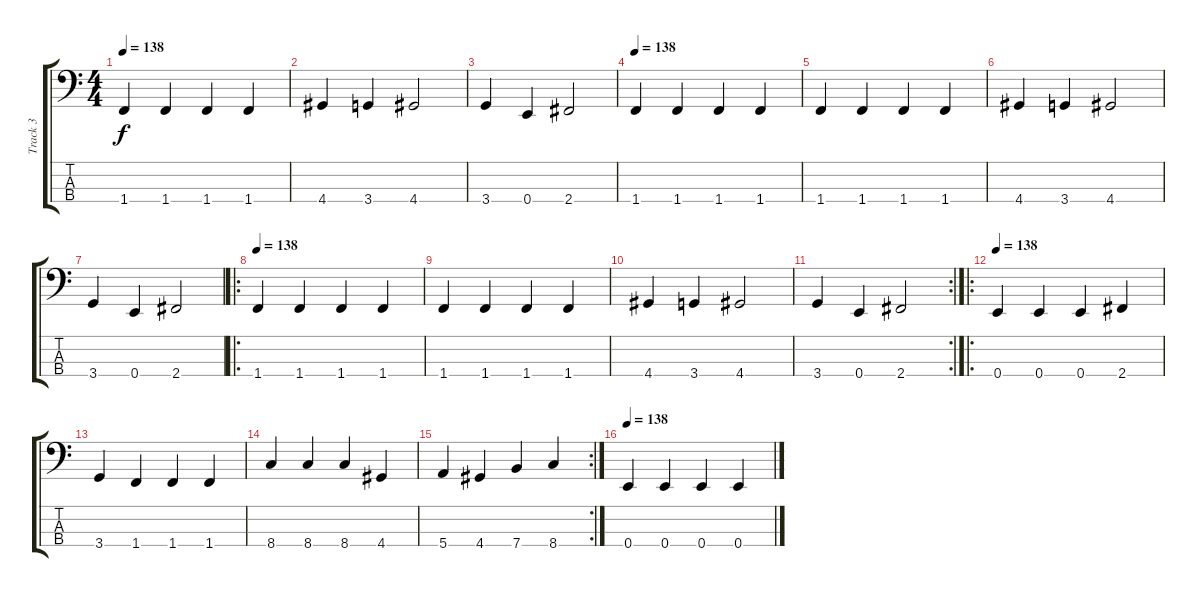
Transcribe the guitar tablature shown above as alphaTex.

\track ("Track 3" "Track 3") {instrument electricbassfinger}
\staff {score tabs}
\tuning (G2 D2 A1 E1) {hide}
\ts (4 4)
\tempo 138
\clef f4
\ks c
1.4.4{dy f} 1.4.4 1.4.4 1.4.4 |
4.4.4 3.4.4 4.4.2 |
3.4.4 0.4.4 2.4.2 |
\tempo 138
1.4.4 1.4.4 1.4.4 1.4.4 |
1.4.4 1.4.4 1.4.4 1.4.4 |
4.4.4 3.4.4 4.4.2 |
3.4.4 0.4.4 2.4.2 |
\ro
\tempo 138
1.4.4 1.4.4 1.4.4 1.4.4 |
1.4.4 1.4.4 1.4.4 1.4.4 |
4.4.4 3.4.4 4.4.2 |
\rc 2
3.4.4 0.4.4 2.4.2 |
\ro
\tempo 138
0.4.4 0.4.4 0.4.4 2.4.4 |
3.4.4 1.4.4 1.4.4 1.4.4 |
8.4.4 8.4.4 8.4.4 4.4.4 |
\rc 2
5.4.4 4.4.4 7.4.4 8.4.4 |
\tempo 138
0.4.4 0.4.4 0.4.4 0.4.4
